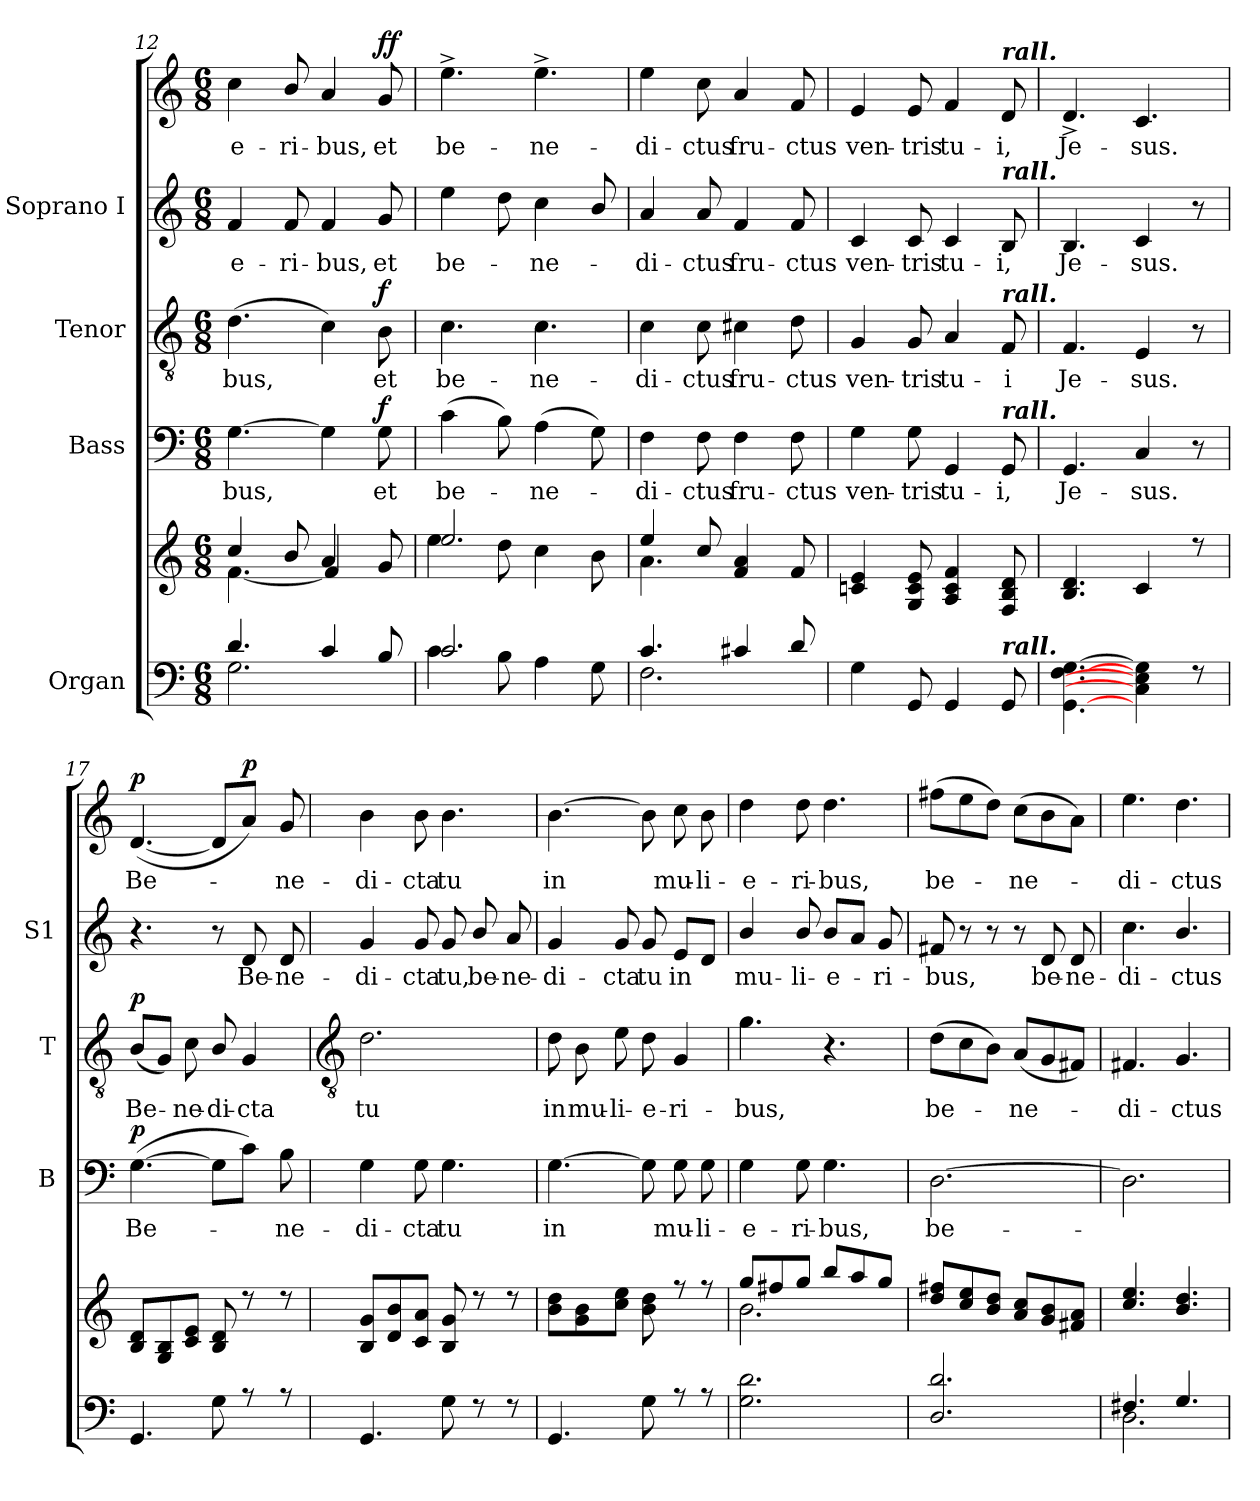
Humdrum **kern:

**kern	**kern	**kern	**text	**dynam	**kern	**text	**dynam	**kern	**text	**kern	**text	**dynam
*part4	*part4	*part3	*part3	*part3	*part2	*part2	*part2	*part1	*part1	*part1	*part1	*part1
*staff6	*staff5	*staff4	*staff4	*staff4	*staff3	*staff3	*staff3	*staff2	*staff2	*staff1	*staff1	*staff1/2
*I"Organ	*	*I"Bass	*	*	*I"Tenor	*	*	*I"Soprano I	*	*	*	*
*	*	*I'B	*	*	*I'T	*	*	*I'S1	*	*	*	*
!!LO:LB:g=z
*clefF4	*clefG2	*clefF4	*	*	*clefGv2	*	*	*clefG2	*	*clefG2	*	*
*k[]	*k[]	*k[]	*	*	*k[]	*	*	*k[]	*	*k[]	*	*
*C:	*C:	*C:	*	*	*C:	*	*	*C:	*	*C:	*	*
*M6/8	*M6/8	*M6/8	*	*	*M6/8	*	*	*M6/8	*	*M6/8	*	*
=12	=12	=12	=12	=12	=12	=12	=12	=12	=12	=12	=12	=12
*^	*^	*	*	*	*	*	*	*	*	*	*	*
!	!	!	!	!	!LO:LY:b	!	!	!LO:LY:b	!	!	!LO:LY:b	!	!LO:LY:b	!
4.d/	2.G\	4cc/	[4.f\	[4.G	-bus,	.	(>4.d	-bus,	.	4f	e-	4cc	-e-	.
!	!	!	!	!	!	!	!	!	!	!	!LO:LY:b	!	!LO:LY:b	!
.	.	8b/	.	.	.	.	.	.	.	8f	-ri-	8b/	-ri-	.
!	!	!	!	!	!	!	!	!	!	!	!LO:LY:b	!	!LO:LY:b	!
4c/	.	4a/	4f/]	4G]	.	.	4c)	.	.	4f	-bus,	4a	-bus,	.
!	!	!	!	!	!LO:LY:b	!LO:DY:b	!	!LO:LY:b	!LO:DY:b	!	!LO:LY:b	!	!LO:LY:b	!LO:DY:b=2
!	!	!	!	!	!	!	!	!	!	!	!	!	!	!LO:DY:n=1:b
8B/	.	8g/	8ryy	8G	et	f	8B	et	f	8g	et	8g	et	f f
=13	=13	=13	=13	=13	=13	=13	=13	=13	=13	=13	=13	=13	=13	=13
!	!	!	!	!	!LO:LY:b	!	!	!LO:LY:b	!	!	!LO:LY:b	!	!LO:LY:b	!
2.c/	4c\	2.ee/	4ee\	(>4c	be-	.	4.c	be-	.	4ee	-be-	4.ee^	be-	.
.	8B\	.	8dd\	8B)	.	.	.	.	.	8dd	.	.	.	.
!	!	!	!	!	!LO:LY:b	!	!	!LO:LY:b	!	!	!LO:LY:b	!	!LO:LY:b	!
.	4A\	.	4cc\	(>4A	ne-	.	4.c	-ne-	.	4cc	ne-	4.ee^	-ne-	.
.	8G\	.	8b\	8G)	.	.	.	.	.	8b/	.	.	.	.
=14	=14	=14	=14	=14	=14	=14	=14	=14	=14	=14	=14	=14	=14	=14
!	!	!	!	!	!LO:LY:b	!	!	!LO:LY:b	!	!	!LO:LY:b	!	!LO:LY:b	!
4.c/	2.F\	4ee/	4.a\	4F	di-	.	4c	-di-	.	4a	di-	4ee	di-	.
!	!	!	!	!	!LO:LY:b	!	!	!LO:LY:b	!	!	!LO:LY:b	!	!LO:LY:b	!
.	.	8cc/	.	8F	-ctus	.	8c	-ctus	.	8a	-ctus	8cc	-ctus	.
!	!	!	!	!	!LO:LY:b	!	!	!LO:LY:b	!	!	!LO:LY:b	!	!LO:LY:b	!
4c#X/	.	4f/ 4a/	4.ryy	4F	fru-	.	4c#X	fru-	.	4f	fru-	4a	fru-	.
!	!	!	!	!	!LO:LY:b	!	!	!LO:LY:b	!	!	!LO:LY:b	!	!LO:LY:b	!
8d/	.	8f/	.	8F	-ctus	.	8d	-ctus	.	8f	-ctus	8f	-ctus	.
=15	=15	=15	=15	=15	=15	=15	=15	=15	=15	=15	=15	=15	=15	=15
!LO:N:vis=1	!	!	!LO:N:vis=1	!	!LO:LY:b	!	!	!LO:LY:b	!	!	!LO:LY:b	!	!LO:LY:b	!
2.ryy	4G\	4cn/ 4e/	2.ryy	4G	ven-	.	4G	ven-	.	4c	ven-	4e	ven-	.
!	!	!	!	!	!LO:LY:b	!	!	!LO:LY:b	!	!	!LO:LY:b	!	!LO:LY:b	!
.	8GG/	8G/ 8c/ 8e/	.	8G	-tris	.	8G	-tris	.	8c	-tris	8e	-tris	.
!	!	!	!	!	!LO:LY:b	!	!	!LO:LY:b	!	!	!LO:LY:b	!	!LO:LY:b	!
.	4GG/	4A/ 4c/ 4f/	.	4GG	tu-	.	4A	tu-	.	4c	tu-	4f	tu-	.
!	!	!	!	!	!	!	!	!	!	!	!	!LO:TX:a:Bi:t=rall.	!	!
!	!	!	!	!	!	!	!	!	!	!LO:TX:a:Bi:t=rall.	!	!	!	!
!	!	!	!	!	!	!	!LO:TX:a:Bi:t=rall.	!	!	!	!	!	!	!
!	!	!	!	!LO:TX:a:Bi:t=rall.	!	!	!	!	!	!	!	!	!	!
!	!LO:TX:a:Bi:t=rall.	!	!	!	!	!	!	!	!	!	!	!	!	!
!	!	!	!	!	!LO:LY:b	!	!	!LO:LY:b	!	!	!LO:LY:b	!	!LO:LY:b	!
.	8GG/	8F/ 8B/ 8d/	.	8GG	-i,	.	8F	-i	.	8B	-i,	8d	-i,	.
=16	=16	=16	=16	=16	=16	=16	=16	=16	=16	=16	=16	=16	=16	=16
!	!LO:N:vis=1	!	!LO:N:vis=1	!	!LO:LY:b	!	!	!LO:LY:b	!	!	!LO:LY:b	!	!LO:LY:b	!
[4.GG\ [4.F\ [4.G\	2.ryy	4.B/ 4.d/	2.ryy	4.GG	Je-	.	4.F	Je-	.	4.B	Je-	4.d^	Je-	.
!	!	!	!	!	!LO:LY:b	!	!	!LO:LY:b	!	!	!LO:LY:b	!	!LO:LY:b	!
4C\] 4E\] 4G\]	.	4c/	.	4C	-sus.	.	4E	-sus.	.	4c	-sus.	4.c	-sus.	.
8r	.	8r	.	8r	.	.	8r	.	.	8r	.	.	.	.
=17	=17	=17	=17	=17	=17	=17	=17	=17	=17	=17	=17	=17	=17	=17
!	!LO:N:vis=1	!	!LO:N:vis=1	!	!LO:LY:b	!LO:DY:b	!	!LO:LY:b	!LO:DY:b	!	!	!	!LO:LY:b	!LO:DY:b
4.GG/	2.ryy	8B/ 8d/L	2.ryy	(>[4.G	Be-	p	(<8BL	Be-	p	4.r	.	(<[4.d	Be-	p
.	.	8G/ 8B/	.	.	.	.	8GJ)	.	.	.	.	.	.	.
!	!	!	!	!	!	!	!	!LO:LY:b	!	!	!	!	!	!
.	.	8c/ 8e/J	.	.	.	.	8c	ne-	.	.	.	.	.	.
!	!	!	!	!	!	!	!	!LO:LY:b	!	!	!	!	!	!
8G\	.	8B/ 8d/	.	8GL]	.	.	8B/	-di-	.	8r	.	8dL]	.	.
!	!	!	!	!	!	!	!	!LO:LY:b	!	!	!LO:LY:b	!	!	!LO:DY:b=2
8r	.	8r	.	8cJ)	.	.	4G	-cta	.	8d	-Be-	8aJ)	.	p
!	!	!	!	!	!LO:LY:b	!	!	!	!	!	!LO:LY:b	!	!LO:LY:b	!
8r	.	8r	.	8B	ne-	.	.	.	.	8d	-ne-	8g	ne-	.
!!LO:LB:g=z
=18	=18	=18	=18	=18	=18	=18	=18	=18	=18	=18	=18	=18	=18	=18
*	*	*	*	*	*	*	*clefGv2	*	*	*	*	*	*	*
!	!LO:N:vis=1	!	!LO:N:vis=1	!	!LO:LY:b	!	!	!LO:LY:b	!	!	!LO:LY:b	!	!LO:LY:b	!
4.GG/	2.ryy	8B 8gL	2.ryy	4G	-di-	.	2.d	tu	.	4g	di-	4b	-di-	.
.	.	8d 8b	.	.	.	.	.	.	.	.	.	.	.	.
!	!	!	!	!	!LO:LY:b	!	!	!	!	!	!LO:LY:b	!	!LO:LY:b	!
.	.	8c 8aJ	.	8G	-cta	.	.	.	.	8g	-cta	8b	-cta	.
!	!	!	!	!	!LO:LY:b	!	!	!	!	!	!LO:LY:b	!	!LO:LY:b	!
8G\	.	8B 8g	.	4.G	tu	.	.	.	.	8g	tu,	4.b	tu	.
!	!	!	!	!	!	!	!	!	!	!	!LO:LY:b	!	!	!
8r	.	8r	.	.	.	.	.	.	.	8b/	be-	.	.	.
!	!	!	!	!	!	!	!	!	!	!	!LO:LY:b	!	!	!
8r	.	8r	.	.	.	.	.	.	.	8a	-ne-	.	.	.
=19	=19	=19	=19	=19	=19	=19	=19	=19	=19	=19	=19	=19	=19	=19
!	!LO:N:vis=1	!	!LO:N:vis=1	!	!LO:LY:b	!	!	!LO:LY:b	!	!	!LO:LY:b	!	!LO:LY:b	!
4.GG/	2.ryy	8b\ 8dd\L	2.ryy	[4.G	in	.	8d	in	.	4g	-di-	[4.b	-in	.
!	!	!	!	!	!	!	!	!LO:LY:b	!	!	!	!	!	!
.	.	8g\ 8b\	.	.	.	.	8B	mu-	.	.	.	.	.	.
!	!	!	!	!	!	!	!	!LO:LY:b	!	!	!LO:LY:b	!	!	!
.	.	8cc\ 8ee\J	.	.	.	.	8e	-li-	.	8g	-cta	.	.	.
!	!	!	!	!	!	!	!	!LO:LY:b	!	!	!LO:LY:b	!	!	!
8G\	.	8b\ 8dd\	.	8G]	.	.	8d	-e-	.	8g	tu	8b]	.	.
!	!	!	!	!	!LO:LY:b	!	!	!LO:LY:b	!	!	!LO:LY:b	!	!LO:LY:b	!
8r	.	8r	.	8G	mu-	.	4G	-ri-	.	8eL	in	8cc	mu-	.
!	!	!	!	!	!LO:LY:b	!	!	!	!	!	!	!	!LO:LY:b	!
8r	.	8r	.	8G	-li-	.	.	.	.	8dJ	.	8b	-li-	.
=20	=20	=20	=20	=20	=20	=20	=20	=20	=20	=20	=20	=20	=20	=20
!	!LO:N:vis=1	!	!	!	!LO:LY:b	!	!	!LO:LY:b	!	!	!LO:LY:b	!	!LO:LY:b	!
2.G\ 2.d\	2.ryy	8gg/L	2.b\	4G	-e-	.	4.g	-bus,	.	4b/	mu-	4dd	e-	.
.	.	8ff#X/	.	.	.	.	.	.	.	.	.	.	.	.
!	!	!	!	!	!LO:LY:b	!	!	!	!	!	!LO:LY:b	!	!LO:LY:b	!
.	.	8gg/J	.	8G	-ri-	.	.	.	.	8b/	-li-	8dd	-ri-	.
!	!	!	!	!	!LO:LY:b	!	!	!	!	!	!LO:LY:b	!	!LO:LY:b	!
.	.	8bb/L	.	4.G	-bus,	.	4.r	.	.	8bL	-e-	4.dd	-bus,	.
.	.	8aa/	.	.	.	.	.	.	.	8aJ	.	.	.	.
!	!	!	!	!	!	!	!	!	!	!	!LO:LY:b	!	!	!
.	.	8gg/J	.	.	.	.	.	.	.	8g	ri-	.	.	.
=21	=21	=21	=21	=21	=21	=21	=21	=21	=21	=21	=21	=21	=21	=21
!	!LO:N:vis=1	!	!LO:N:vis=1	!	!LO:LY:b	!	!	!LO:LY:b	!	!	!LO:LY:b	!	!LO:LY:b	!
2.D/ 2.d/	2.ryy	8dd 8ff#XL	2.ryy	[2.D	be-	.	(>8dL	be-	.	8f#X	bus,	(>8ff#XL	-be-	.
.	.	8cc 8ee	.	.	.	.	8c	.	.	8r	.	8ee	.	.
.	.	8b 8ddJ	.	.	.	.	8BJ)	.	.	8r	.	8ddJ)	.	.
!	!	!	!	!	!	!	!	!LO:LY:b	!	!	!	!	!LO:LY:b	!
.	.	8a 8ccL	.	.	.	.	(<8AL	ne-	.	8r	.	(>8ccL	ne-	.
!	!	!	!	!	!	!	!	!	!	!	!LO:LY:b	!	!	!
.	.	8g 8b	.	.	.	.	8G	.	.	8d	be-	8b	.	.
!	!	!	!	!	!	!	!	!	!	!	!LO:LY:b	!	!	!
.	.	8f#X 8aJ	.	.	.	.	8F#XJ)	.	.	8d	-ne-	8aJ)	.	.
=22	=22	=22	=22	=22	=22	=22	=22	=22	=22	=22	=22	=22	=22	=22
!	!	!	!LO:N:vis=1	!	!	!	!	!LO:LY:b	!	!	!LO:LY:b	!	!LO:LY:b	!
4.F#X/	2.D\	4.cc 4.ee	2.ryy	2.D]	.	.	4.F#X	di-	.	4.cc	di-	4.ee	-di-	.
!	!	!	!	!	!	!	!	!LO:LY:b	!	!	!LO:LY:b	!	!LO:LY:b	!
4.G/	.	4.b 4.dd	.	.	.	.	4.G	-ctus	.	4.b/	-ctus	4.dd	-ctus	.
*v	*v	*	*	*	*	*	*	*	*	*	*	*	*	*
*	*v	*v	*	*	*	*	*	*	*	*	*	*	*
=	=	=	=	=	=	=	=	=	=	=	=	=
*-	*-	*-	*-	*-	*-	*-	*-	*-	*-	*-	*-	*-
